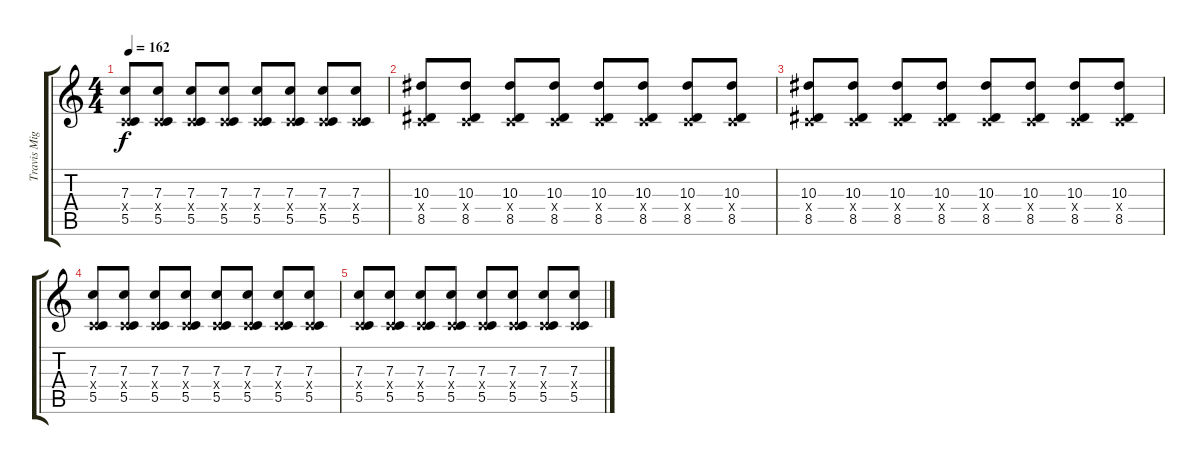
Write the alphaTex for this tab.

\track ("Travis Miguel" "Travis Mig") {instrument distortionguitar}
\staff {score tabs}
\tuning (D4 A3 F3 C3 G2 C2) {hide}
\ts (4 4)
\tempo 162
\clef g2
\ks c
(7.3 0.4{x} 5.5).8{dy f} (7.3 0.4{x} 5.5).8 (7.3 0.4{x} 5.5).8 (7.3 0.4{x} 5.5).8 (7.3 0.4{x} 5.5).8 (7.3 0.4{x} 5.5).8 (7.3 0.4{x} 5.5).8 (7.3 0.4{x} 5.5).8 |
(10.3 0.4{x} 8.5).8 (10.3 0.4{x} 8.5).8 (10.3 0.4{x} 8.5).8 (10.3 0.4{x} 8.5).8 (10.3 0.4{x} 8.5).8 (10.3 0.4{x} 8.5).8 (10.3 0.4{x} 8.5).8 (10.3 0.4{x} 8.5).8 |
(10.3 0.4{x} 8.5).8 (10.3 0.4{x} 8.5).8 (10.3 0.4{x} 8.5).8 (10.3 0.4{x} 8.5).8 (10.3 0.4{x} 8.5).8 (10.3 0.4{x} 8.5).8 (10.3 0.4{x} 8.5).8 (10.3 0.4{x} 8.5).8 |
(7.3 0.4{x} 5.5).8 (7.3 0.4{x} 5.5).8 (7.3 0.4{x} 5.5).8 (7.3 0.4{x} 5.5).8 (7.3 0.4{x} 5.5).8 (7.3 0.4{x} 5.5).8 (7.3 0.4{x} 5.5).8 (7.3 0.4{x} 5.5).8 |
(7.3 0.4{x} 5.5).8 (7.3 0.4{x} 5.5).8 (7.3 0.4{x} 5.5).8 (7.3 0.4{x} 5.5).8 (7.3 0.4{x} 5.5).8 (7.3 0.4{x} 5.5).8 (7.3 0.4{x} 5.5).8 (7.3 0.4{x} 5.5).8
